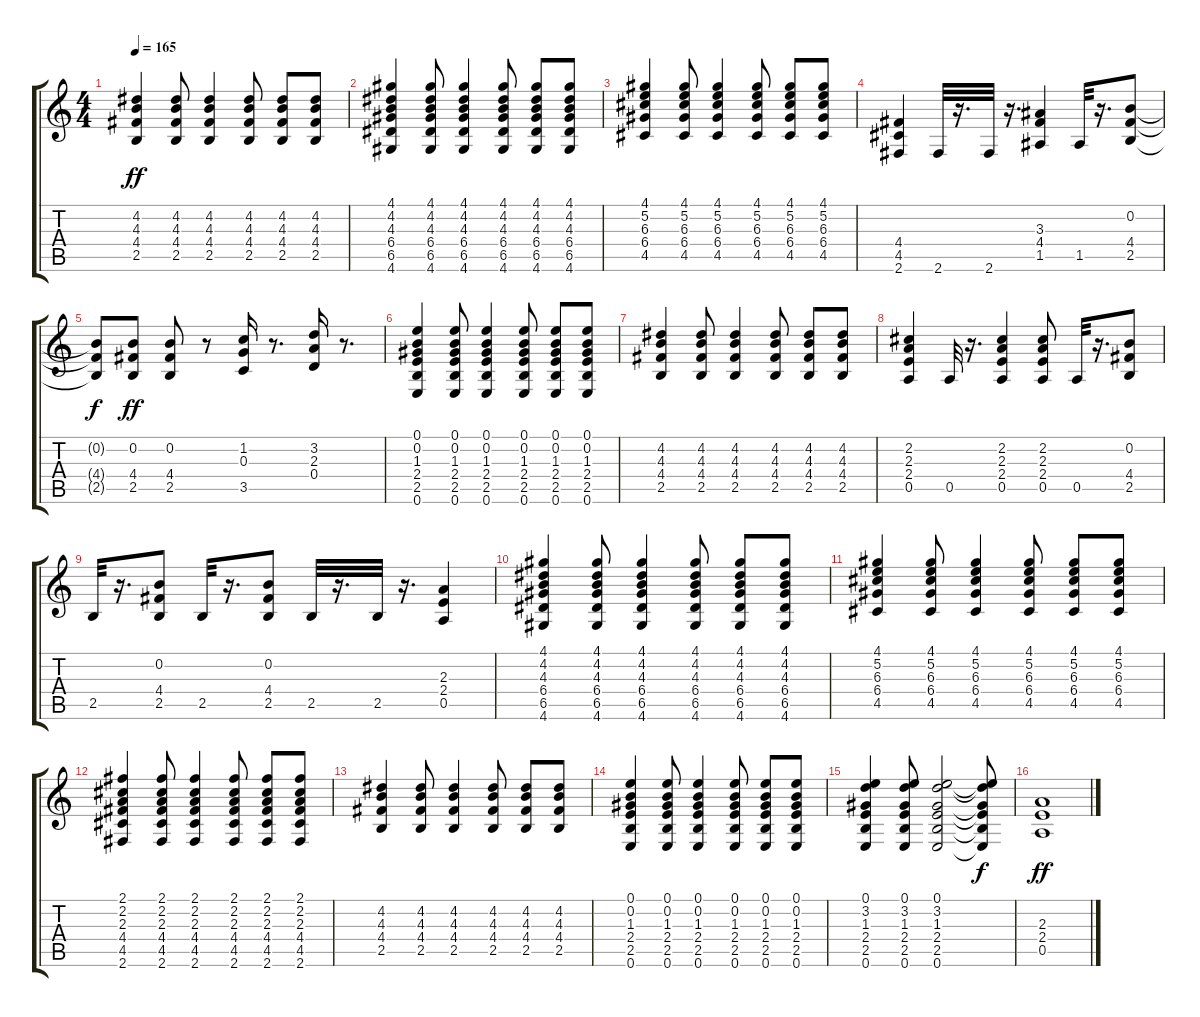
\track "" {instrument distortionguitar}
\staff {score tabs}
\tuning (E4 B3 G3 D3 A2 E2) {hide}
\ts (4 4)
\tempo 165
\clef g2
\ks c
(4.2 4.3 4.4 2.5).4{dy ff} (4.2 4.3 4.4 2.5).8 (4.2 4.3 4.4 2.5).4 (4.2 4.3 4.4 2.5).8 (4.2 4.3 4.4 2.5).8 (4.2 4.3 4.4 2.5).8 |
(4.1 4.2 4.3 6.4 6.5 4.6).4 (4.1 4.2 4.3 6.4 6.5 4.6).8 (4.1 4.2 4.3 6.4 6.5 4.6).4 (4.1 4.2 4.3 6.4 6.5 4.6).8 (4.1 4.2 4.3 6.4 6.5 4.6).8 (4.1 4.2 4.3 6.4 6.5 4.6).8 |
(4.1 5.2 6.3 6.4 4.5).4 (4.1 5.2 6.3 6.4 4.5).8 (4.1 5.2 6.3 6.4 4.5).4 (4.1 5.2 6.3 6.4 4.5).8 (4.1 5.2 6.3 6.4 4.5).8 (4.1 5.2 6.3 6.4 4.5).8 |
(4.4 4.5 2.6).4 2.6.32 r.16{d} 2.6.32 r.16{d} (3.3 4.4 1.5).4 1.5.32 r.16{d} (0.2 4.4 2.5).8 |
(0.2{t} 4.4{t} 2.5{t}).8{dy f} (0.2 4.4 2.5).8{dy ff} (0.2 4.4 2.5).8 r.8 (1.2 0.3 3.5).16 r.8{d} (3.2 2.3 0.4).16 r.8{d} |
(0.1 0.2 1.3 2.4 2.5 0.6).4 (0.1 0.2 1.3 2.4 2.5 0.6).8 (0.1 0.2 1.3 2.4 2.5 0.6).4 (0.1 0.2 1.3 2.4 2.5 0.6).8 (0.1 0.2 1.3 2.4 2.5 0.6).8 (0.1 0.2 1.3 2.4 2.5 0.6).8 |
(4.2 4.3 4.4 2.5).4 (4.2 4.3 4.4 2.5).8 (4.2 4.3 4.4 2.5).4 (4.2 4.3 4.4 2.5).8 (4.2 4.3 4.4 2.5).8 (4.2 4.3 4.4 2.5).8 |
(2.2 2.3 2.4 0.5).4 0.5.32 r.16{d} (2.2 2.3 2.4 0.5).4 (2.2 2.3 2.4 0.5).8 0.5.32 r.16{d} (0.2 4.4 2.5).8 |
2.5.32 r.16{d} (0.2 4.4 2.5).8 2.5.32 r.16{d} (0.2 4.4 2.5).8 2.5.32 r.16{d} 2.5.32 r.16{d} (2.3 2.4 0.5).4 |
(4.1 4.2 4.3 6.4 6.5 4.6).4 (4.1 4.2 4.3 6.4 6.5 4.6).8 (4.1 4.2 4.3 6.4 6.5 4.6).4 (4.1 4.2 4.3 6.4 6.5 4.6).8 (4.1 4.2 4.3 6.4 6.5 4.6).8 (4.1 4.2 4.3 6.4 6.5 4.6).8 |
(4.1 5.2 6.3 6.4 4.5).4 (4.1 5.2 6.3 6.4 4.5).8 (4.1 5.2 6.3 6.4 4.5).4 (4.1 5.2 6.3 6.4 4.5).8 (4.1 5.2 6.3 6.4 4.5).8 (4.1 5.2 6.3 6.4 4.5).8 |
(2.1 2.2 2.3 4.4 4.5 2.6).4 (2.1 2.2 2.3 4.4 4.5 2.6).8 (2.1 2.2 2.3 4.4 4.5 2.6).4 (2.1 2.2 2.3 4.4 4.5 2.6).8 (2.1 2.2 2.3 4.4 4.5 2.6).8 (2.1 2.2 2.3 4.4 4.5 2.6).8 |
(4.2 4.3 4.4 2.5).4 (4.2 4.3 4.4 2.5).8 (4.2 4.3 4.4 2.5).4 (4.2 4.3 4.4 2.5).8 (4.2 4.3 4.4 2.5).8 (4.2 4.3 4.4 2.5).8 |
(0.1 0.2 1.3 2.4 2.5 0.6).4 (0.1 0.2 1.3 2.4 2.5 0.6).8 (0.1 0.2 1.3 2.4 2.5 0.6).4 (0.1 0.2 1.3 2.4 2.5 0.6).8 (0.1 0.2 1.3 2.4 2.5 0.6).8 (0.1 0.2 1.3 2.4 2.5 0.6).8 |
(0.1 3.2 1.3 2.4 2.5 0.6).4 (0.1 3.2 1.3 2.4 2.5 0.6).8 (0.1 3.2 1.3 2.4 2.5 0.6).2 (0.1{t} 3.2{t} 1.3{t} 2.4{t} 2.5{t} 0.6{t}).8{dy f} |
(2.3 2.4 0.5).1{dy ff}
